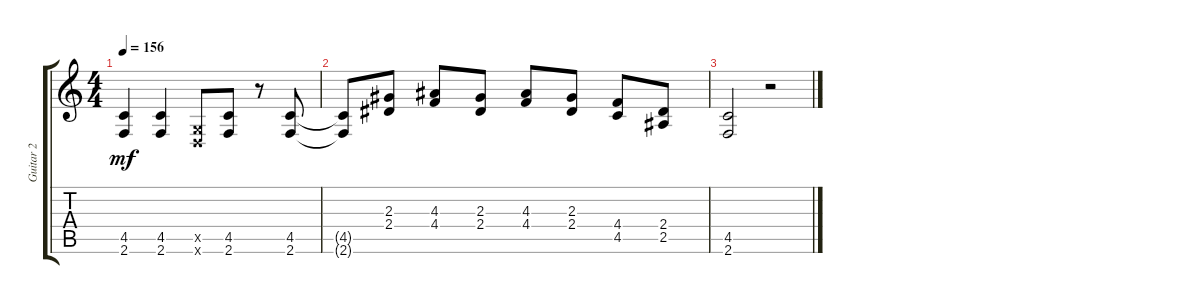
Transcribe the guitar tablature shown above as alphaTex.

\track ("Guitar 2" "Guitar 2") {instrument overdrivenguitar}
\staff {score tabs}
\tuning (Eb4 Bb3 Gb3 Db3 Ab2 Eb2) {hide}
\ts (4 4)
\tempo 156
\clef g2
\ks c
(4.5 2.6).4{dy mf} (4.5 2.6).4 (-1.5{x} -1.6{x}).8 (4.5 2.6).8 r.8 (4.5 2.6).8 |
(4.5{t} 2.6{t}).8 (2.3 2.4).8 (4.3 4.4).8 (2.3 2.4).8 (4.3 4.4).8 (2.3 2.4).8 (4.4 4.5).8 (2.4 2.5).8 |
(4.5 2.6).2 r.2
